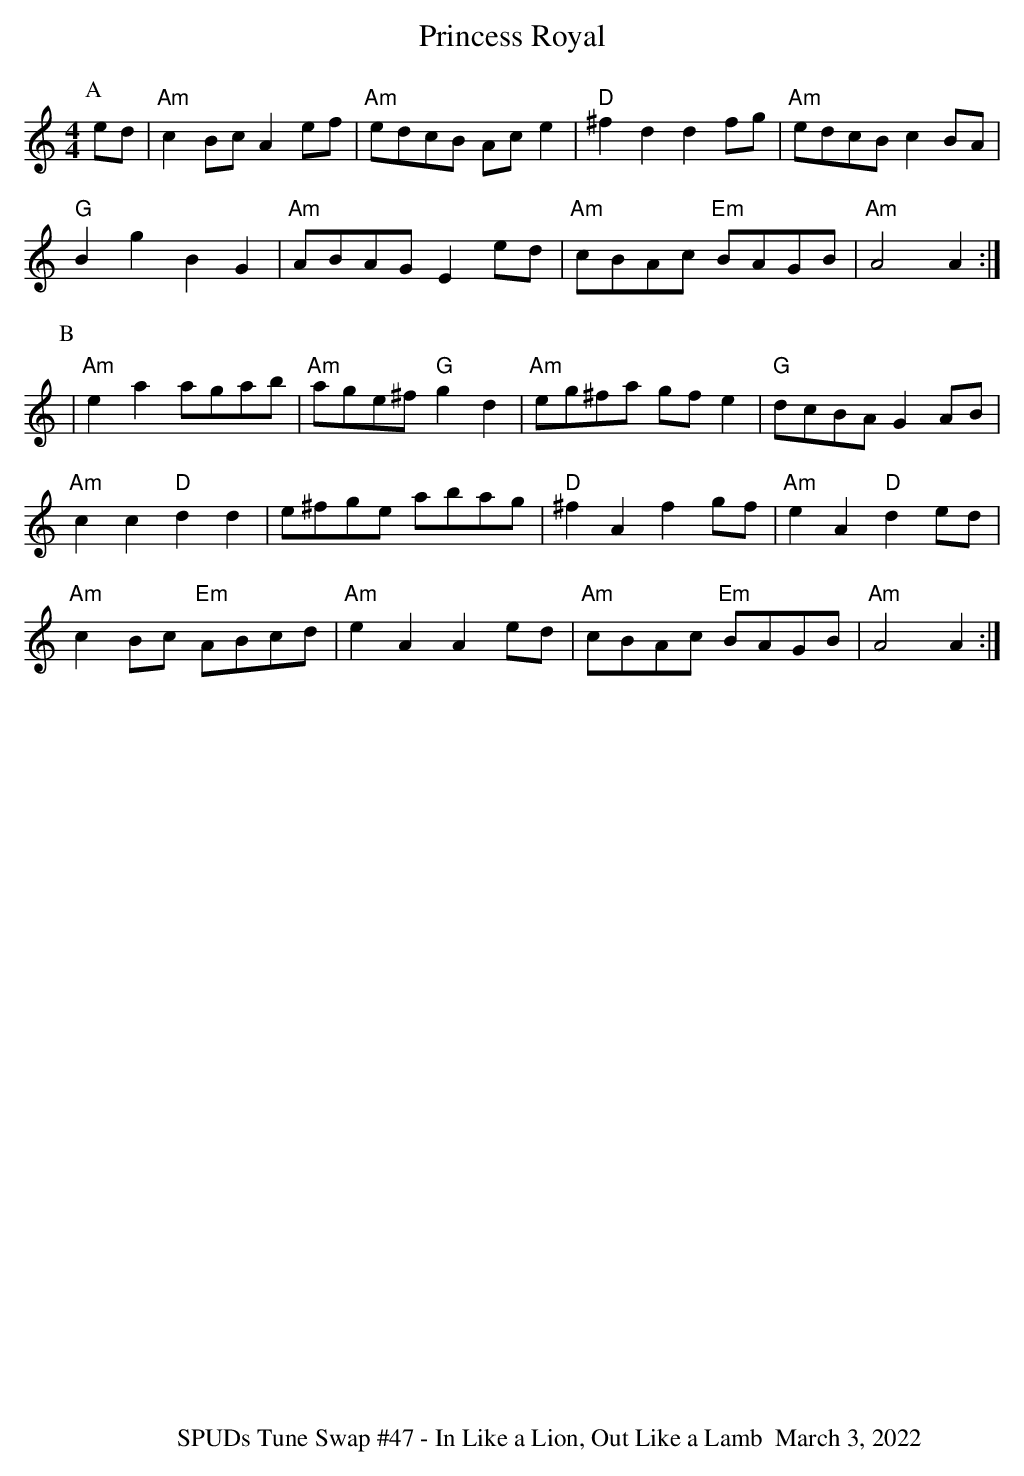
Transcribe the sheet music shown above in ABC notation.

X:1
T:Princess Royal
M:4/4
L:1/4
K:Am
P:A
e/2d/2|"Am"cB/2c/2 Ae/2f/2|"Am"e/2d/2c/2B/2 A/2c/2e|"D"^fd df/2g/2|\
"Am"e/2d/2c/2B/2 cB/2A/2|
"G"Bg BG|"Am"A/2B/2A/2G/2 Ee/2d/2|"Am"c/2B/2A/2c/2 "Em"B/2A/2G/2B/2|"Am"A2 A:|
P:B
|"Am"ea a/2g/2a/2b/2|"Am"a/2g/2e/2^f/2 "G"gd|"Am"e/2g/2^f/2a/2 g/2f/2e|\
"G"d/2c/2B/2A/2 GA/2B/2|
"Am"cc "D"dd|e/2^f/2g/2e/2 a/2b/2a/2g/2|"D"^fA fg/2f/2|"Am"eA "D"de/2d/2|
"Am"cB/2c/2 "Em"A/2B/2c/2d/2|"Am"eA Ae/2d/2|"Am"c/2B/2A/2c/2 "Em"B/2A/2G/2B/2|\
"Am"A2 A:|
